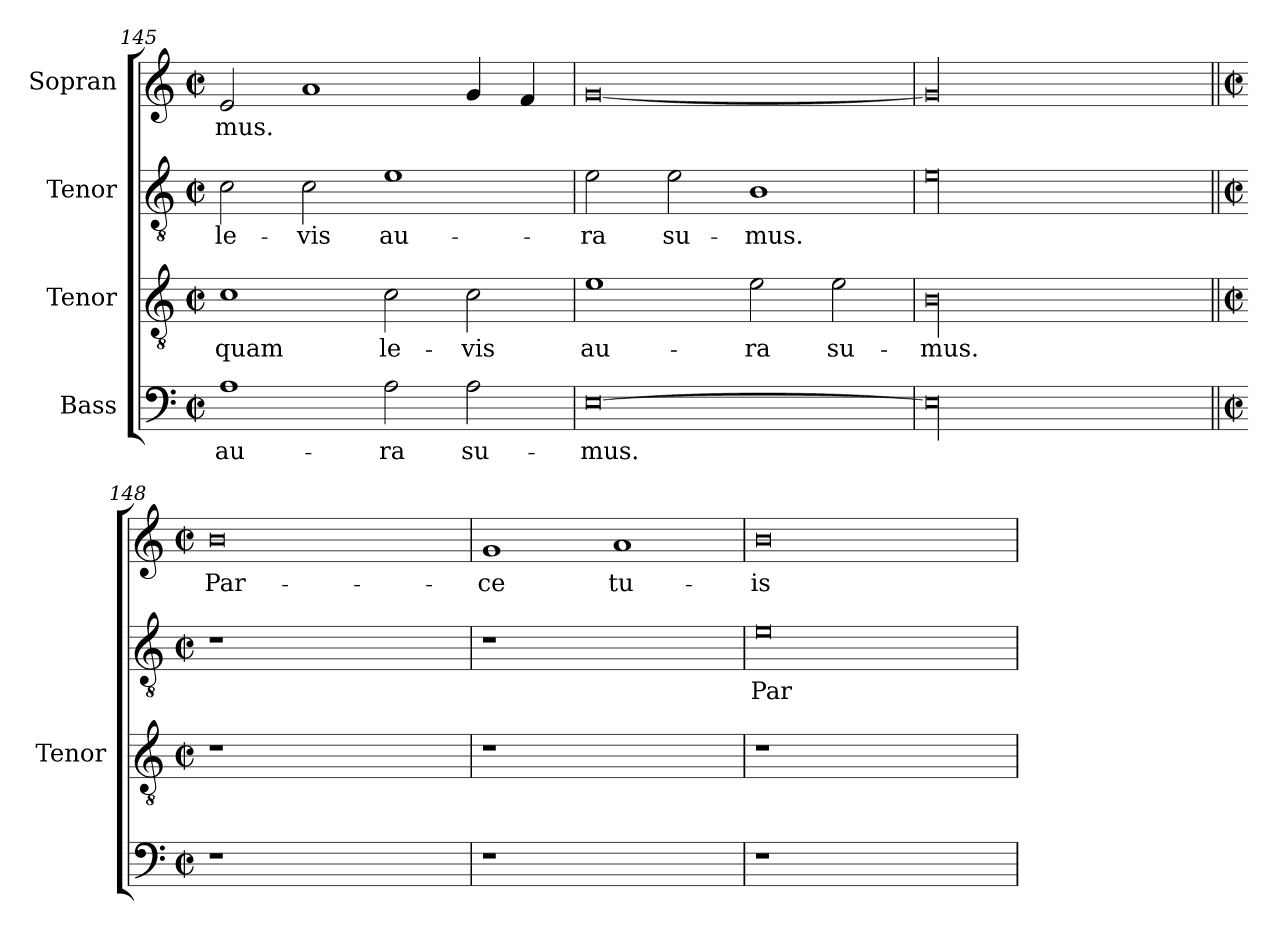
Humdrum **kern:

**kern	**text	**kern	**text	**kern	**text	**kern	**text
*part4	*part4	*part3	*part3	*part2	*part2	*part1	*part1
*staff4	*staff4	*staff3	*staff3	*staff2	*staff2	*staff1	*staff1
*I"Bass	*	*I"Tenor	*	*I"Tenor	*	*I"Sopran	*
*	*	*I'Tenor	*	*	*	*	*
*clefF4	*	*clefGv2	*	*clefGv2	*	*clefG2	*
*	*	*ITrd7c12	*	*ITrd7c12	*	*	*
*k[]	*	*k[]	*	*k[]	*	*k[]	*
*M2/2	*	*M2/2	*	*M2/2	*	*M2/2	*
*met(c|)	*	*met(c|)	*	*met(c|)	*	*met(c|)	*
=145	=145	=145	=145	=145	=145	=145	=145
!	!LO:LY:b:color=#000000	!	!	!	!	!	!
!	!	!	!LO:LY:b:color=#000000	!	!	!	!
!	!	!	!	!	!LO:LY:b:color=#000000	!	!
!	!	!	!	!	!	!	!LO:LY:b:color=#000000
1Ai	au-	1Ci	quam	2Ci\	le-	2ei/	-mus.
!	!	!	!	!	!LO:LY:b:color=#000000	!	!
.	.	.	.	2Ci\	-vis	1ai	.
!	!LO:LY:b:color=#000000	!	!	!	!	!	!
!	!	!	!LO:LY:b:color=#000000	!	!	!	!
!	!	!	!	!	!LO:LY:b:color=#000000	!	!
2Ai\	-ra	2Ci\	le-	1Ei	au-	.	.
!	!LO:LY:b:color=#000000	!	!	!	!	!	!
!	!	!	!LO:LY:b:color=#000000	!	!	!	!
2Ai\	su-	2Ci\	-vis	.	.	4gi/	.
.	.	.	.	.	.	4fi/	.
=146	=146	=146	=146	=146	=146	=146	=146
!	!LO:LY:b:color=#000000	!	!	!	!	!	!
!	!	!	!LO:LY:b:color=#000000	!	!	!	!
!	!	!	!	!	!LO:LY:b:color=#000000	!	!
[>0Ei	-mus.	1Ei	au-	2Ei\	-ra	[<0gi	.
!	!	!	!	!	!LO:LY:b:color=#000000	!	!
.	.	.	.	2Ei\	su-	.	.
!	!	!	!LO:LY:b:color=#000000	!	!	!	!
!	!	!	!	!	!LO:LY:b:color=#000000	!	!
.	.	2Ei\	-ra	1BBi	-mus.	.	.
!	!	!	!LO:LY:b:color=#000000	!	!	!	!
.	.	2Ei\	su-	.	.	.	.
=147	=147	=147	=147	=147	=147	=147	=147
!	!	!	!LO:LY:b:color=#000000	!	!	!	!
00Ei]	.	00BBi	-mus.	00Ei	.	00gi]	.
!!LO:PB:g=z
=148||	=148||	=148||	=148||	=148||	=148||	=148||	=148||
*M2/2	*	*M2/2	*	*M2/2	*	*M2/2	*
*met(c|)	*	*met(c|)	*	*met(c|)	*	*met(c|)	*
!LO:N:vis=1	!	!LO:N:vis=1	!	!LO:N:vis=1	!	!	!
!	!	!	!	!	!	!	!LO:LY:b:color=#000000
1r	.	1r	.	1r	.	0bi	Par-
1ryy	.	1ryy	.	1ryy	.	.	.
=149	=149	=149	=149	=149	=149	=149	=149
!LO:N:vis=1	!	!LO:N:vis=1	!	!LO:N:vis=1	!	!	!
!	!	!	!	!	!	!	!LO:LY:b:color=#000000
1r	.	1r	.	1r	.	1gi	-ce
!	!	!	!	!	!	!	!LO:LY:b:color=#000000
1ryy	.	1ryy	.	1ryy	.	1ai	tu-
=150	=150	=150	=150	=150	=150	=150	=150
!LO:N:vis=1	!	!LO:N:vis=1	!	!	!	!	!
!	!	!	!	!	!LO:LY:b:color=#000000	!	!
!	!	!	!	!	!	!	!LO:LY:b:color=#000000
1r	.	1r	.	0Ei	Par-	0bi	-is
1ryy	.	1ryy	.	.	.	.	.
=	=	=	=	=	=	=	=
*-	*-	*-	*-	*-	*-	*-	*-
